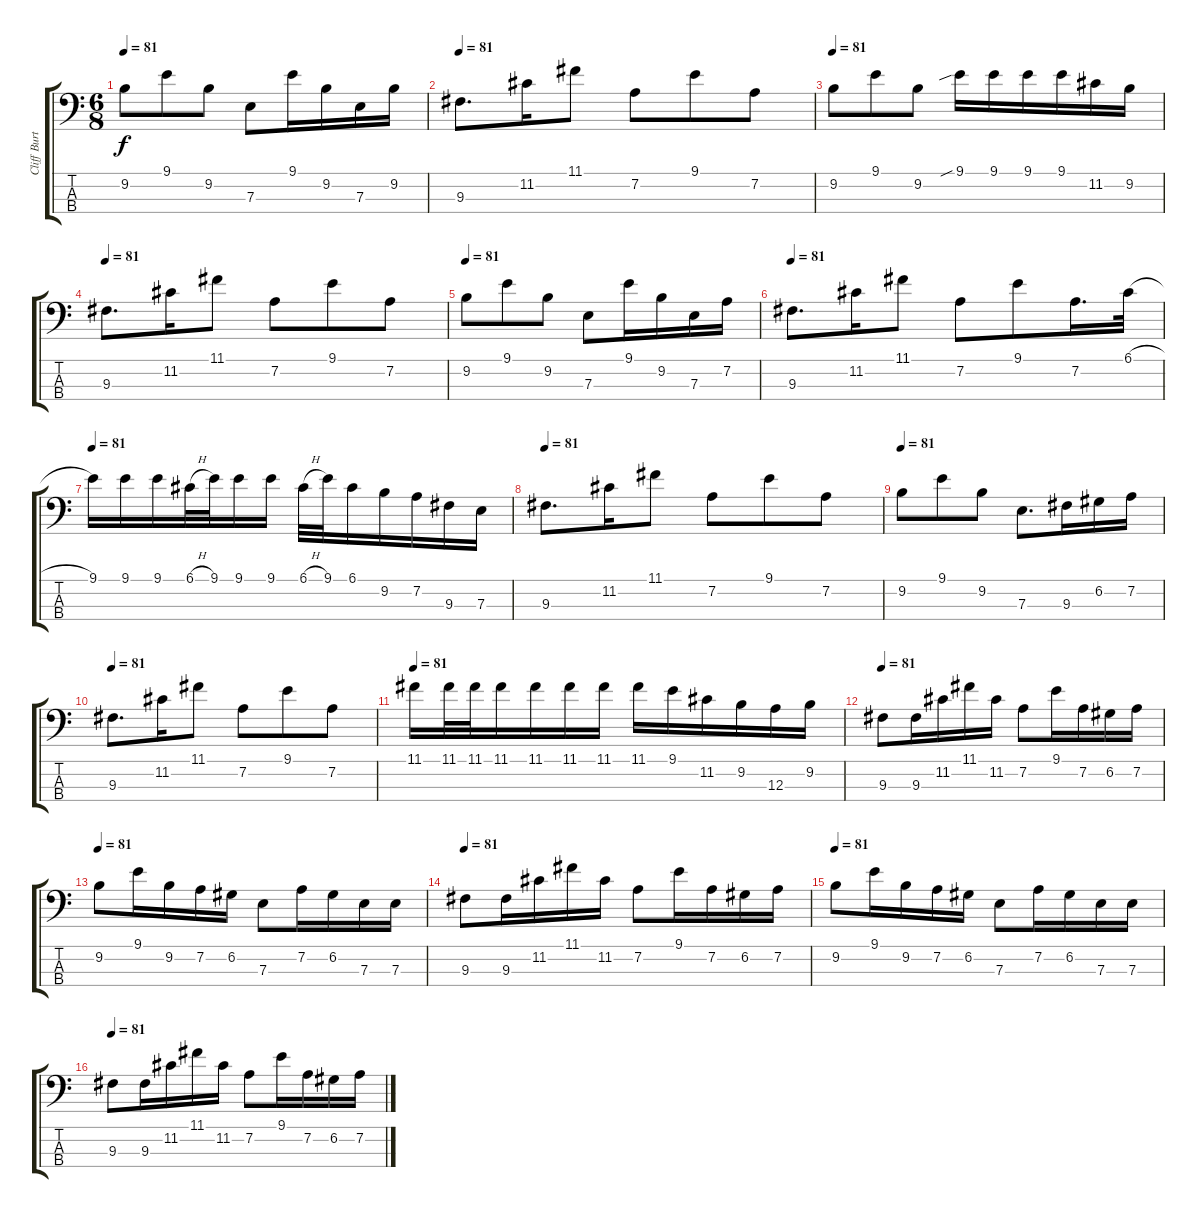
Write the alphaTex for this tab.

\track ("Cliff Burton (Bass)" "Cliff Burt") {instrument electricbassfinger}
\staff {score tabs}
\tuning (G2 D2 A1 E1) {hide}
\ts (6 8)
\tempo 81
\clef f4
\ks c
9.2.8{dy f} 9.1.8 9.2.8 7.3.8 9.1.16 9.2.16 7.3.16 9.2.16 |
\tempo 81
9.3.8{d} 11.2.16 11.1.8 7.2.8 9.1.8 7.2.8 |
\tempo 81
9.2.8 9.1.8 9.2.8 9.1{sib}.16 9.1.16 9.1.16 9.1.16 11.2.16 9.2.16 |
\tempo 81
9.3.8{d} 11.2.16 11.1.8 7.2.8 9.1.8 7.2.8 |
\tempo 81
9.2.8 9.1.8 9.2.8 7.3.8 9.1.16 9.2.16 7.3.16 7.2.16 |
\tempo 81
9.3.8{d} 11.2.16 11.1.8 7.2.8 9.1.8 7.2.16{d} 6.1{h}.32 |
\tempo 81
9.1.16 9.1.16 9.1.16 6.1{h}.32 9.1.32 9.1.16 9.1.16 6.1{h}.32 9.1.32 6.1.16 9.2.16 7.2.16 9.3.16 7.3.16 |
\tempo 81
9.3.8{d} 11.2.16 11.1.8 7.2.8 9.1.8 7.2.8 |
\tempo 81
9.2.8 9.1.8 9.2.8 7.3.8{d} 9.3.16 6.2.16 7.2.16 |
\tempo 81
9.3.8{d} 11.2.16 11.1.8 7.2.8 9.1.8 7.2.8 |
\tempo 81
11.1.16 11.1.32 11.1.32 11.1.16 11.1.16 11.1.16 11.1.16 11.1.16 9.1.16 11.2.16 9.2.16 12.3.16 9.2.16 |
\tempo 81
9.3.8 9.3.16 11.2.16 11.1.16 11.2.16 7.2.8 9.1.16 7.2.16 6.2.16 7.2.16 |
\tempo 81
9.2.8 9.1.16 9.2.16 7.2.16 6.2.16 7.3.8 7.2.16 6.2.16 7.3.16 7.3.16 |
\tempo 81
9.3.8 9.3.16 11.2.16 11.1.16 11.2.16 7.2.8 9.1.16 7.2.16 6.2.16 7.2.16 |
\tempo 81
9.2.8 9.1.16 9.2.16 7.2.16 6.2.16 7.3.8 7.2.16 6.2.16 7.3.16 7.3.16 |
\tempo 81
9.3.8 9.3.16 11.2.16 11.1.16 11.2.16 7.2.8 9.1.16 7.2.16 6.2.16 7.2.16
